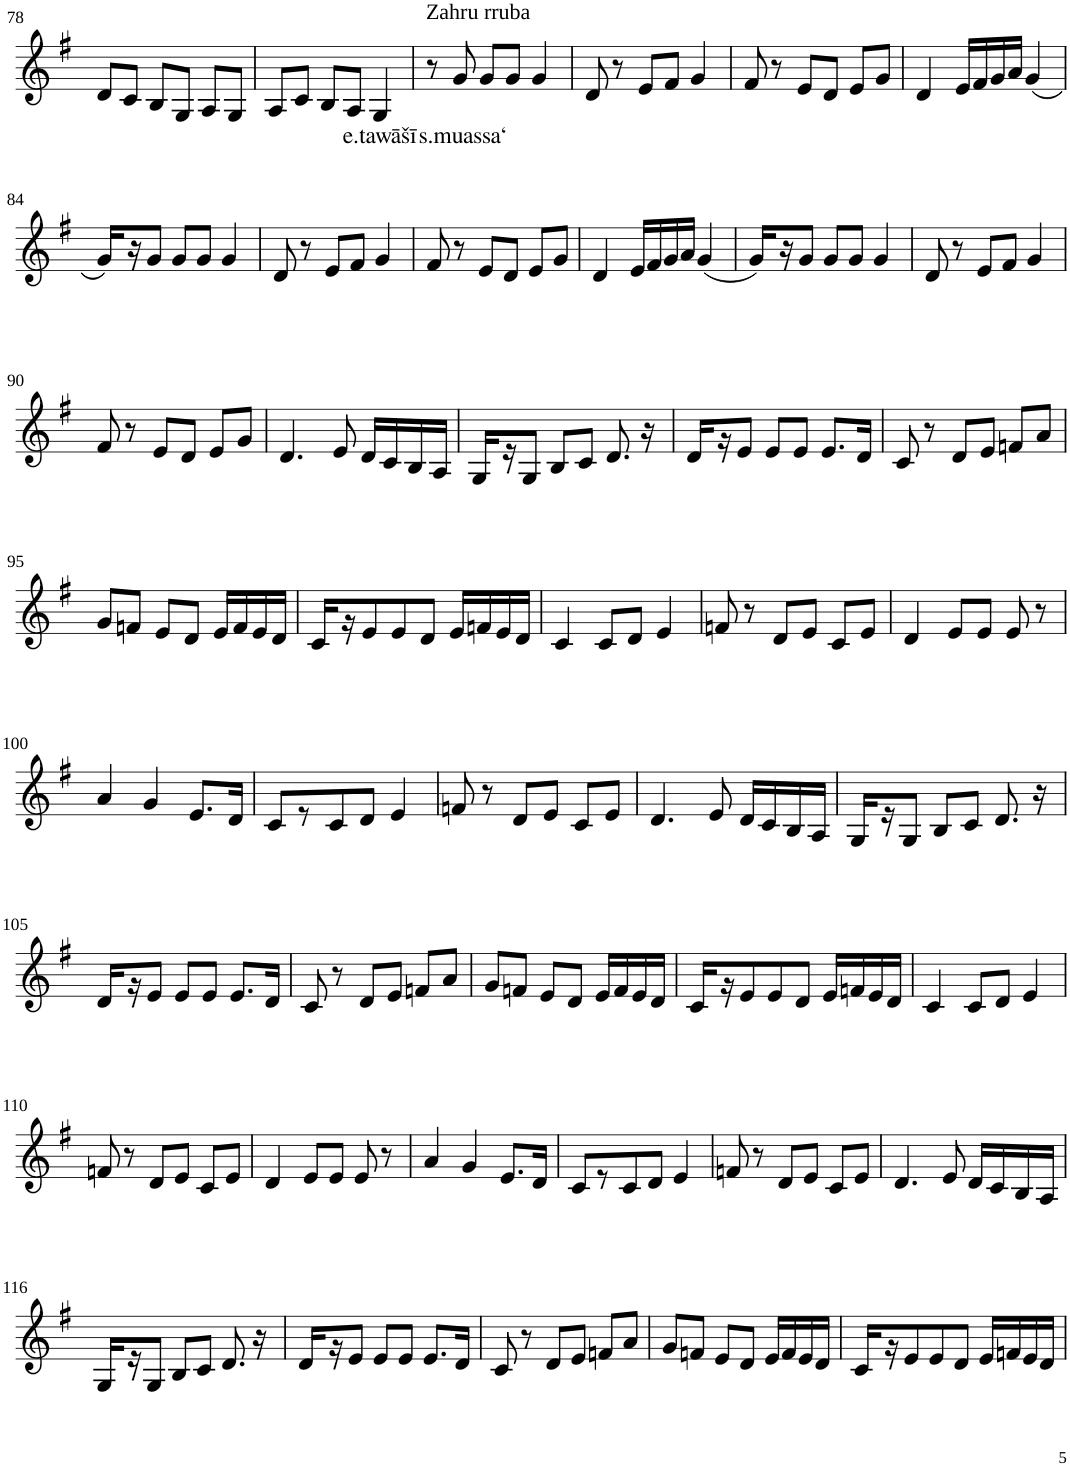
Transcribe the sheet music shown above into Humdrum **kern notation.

**kern	**text
*part1	*part1
*staff1	*staff1
*I"Violin	*
!!LO:PB:g=z
*clefG2	*
*k[f#]	*
*G:	*
*M3/4	*
=78	=78
8d/L	.
8c/J	.
8B/L	.
8G/J	.
8A/L	.
8G/J	.
=79	=79
8A/L	.
8c/J	.
8B/L	.
8A/J	.
!	!LO:LY:b
4G/	e.tawāšī
=80	=80
!LO:TX:a:t=Zahru rruba	!
8r	.
!	!LO:LY:b
8g/	s.muassa‘
8g/L	.
8g/J	.
4g/	.
=81	=81
8d/	.
8r	.
8e/L	.
8f#/J	.
4g/	.
=82	=82
8f#/	.
8r	.
8e/L	.
8d/J	.
8e/L	.
8g/J	.
=83	=83
4d/	.
16e/LL	.
16f#/	.
16g/	.
16a/JJ	.
(4g/	.
!!LO:LB:g=z
=84	=84
16g/LL)	.
16r	.
8g/J	.
8g/L	.
8g/J	.
4g/	.
=85	=85
8d/	.
8r	.
8e/L	.
8f#/J	.
4g/	.
=86	=86
8f#/	.
8r	.
8e/L	.
8d/J	.
8e/L	.
8g/J	.
=87	=87
4d/	.
16e/LL	.
16f#/	.
16g/	.
16a/JJ	.
(4g/	.
=88	=88
16g/LL)	.
16r	.
8g/J	.
8g/L	.
8g/J	.
4g/	.
=89	=89
8d/	.
8r	.
8e/L	.
8f#/J	.
4g/	.
!!LO:LB:g=z
=90	=90
8f#/	.
8r	.
8e/L	.
8d/J	.
8e/L	.
8g/J	.
=91	=91
4.d/	.
8e/	.
16d/LL	.
16c/	.
16B/	.
16A/JJ	.
=92	=92
16G/LL	.
16r	.
8G/J	.
8B/L	.
8c/J	.
8.d/	.
16r	.
=93	=93
16d/LL	.
16r	.
8e/J	.
8e/L	.
8e/J	.
8.e/L	.
16d/Jk	.
=94	=94
8c/	.
8r	.
8d/L	.
8e/J	.
8fn/L	.
8a/J	.
!!LO:LB:g=z
=95	=95
8g/L	.
8fn/J	.
8e/L	.
8d/J	.
16e/LL	.
16f/	.
16e/	.
16d/JJ	.
=96	=96
16c/LL	.
16r	.
8e/	.
8e/	.
8d/J	.
16e/LL	.
16fn/	.
16e/	.
16d/JJ	.
=97	=97
4c/	.
8c/L	.
8d/J	.
4e/	.
=98	=98
8fn/	.
8r	.
8d/L	.
8e/J	.
8c/L	.
8e/J	.
=99	=99
4d/	.
8e/L	.
8e/J	.
8e/	.
8r	.
!!LO:LB:g=z
=100	=100
4a/	.
4g/	.
8.e/L	.
16d/Jk	.
=101	=101
8c/L	.
8r	.
8c/	.
8d/J	.
4e/	.
=102	=102
8fn/	.
8r	.
8d/L	.
8e/J	.
8c/L	.
8e/J	.
=103	=103
4.d/	.
8e/	.
16d/LL	.
16c/	.
16B/	.
16A/JJ	.
=104	=104
16G/LL	.
16r	.
8G/J	.
8B/L	.
8c/J	.
8.d/	.
16r	.
!!LO:LB:g=z
=105	=105
16d/LL	.
16r	.
8e/J	.
8e/L	.
8e/J	.
8.e/L	.
16d/Jk	.
=106	=106
8c/	.
8r	.
8d/L	.
8e/J	.
8fn/L	.
8a/J	.
=107	=107
8g/L	.
8fn/J	.
8e/L	.
8d/J	.
16e/LL	.
16f/	.
16e/	.
16d/JJ	.
=108	=108
16c/LL	.
16r	.
8e/	.
8e/	.
8d/J	.
16e/LL	.
16fn/	.
16e/	.
16d/JJ	.
=109	=109
4c/	.
8c/L	.
8d/J	.
4e/	.
!!LO:LB:g=z
=110	=110
8fn/	.
8r	.
8d/L	.
8e/J	.
8c/L	.
8e/J	.
=111	=111
4d/	.
8e/L	.
8e/J	.
8e/	.
8r	.
=112	=112
4a/	.
4g/	.
8.e/L	.
16d/Jk	.
=113	=113
8c/L	.
8r	.
8c/	.
8d/J	.
4e/	.
=114	=114
8fn/	.
8r	.
8d/L	.
8e/J	.
8c/L	.
8e/J	.
=115	=115
4.d/	.
8e/	.
16d/LL	.
16c/	.
16B/	.
16A/JJ	.
!!LO:LB:g=z
=116	=116
16G/LL	.
16r	.
8G/J	.
8B/L	.
8c/J	.
8.d/	.
16r	.
=117	=117
16d/LL	.
16r	.
8e/J	.
8e/L	.
8e/J	.
8.e/L	.
16d/Jk	.
=118	=118
8c/	.
8r	.
8d/L	.
8e/J	.
8fn/L	.
8a/J	.
=119	=119
8g/L	.
8fn/J	.
8e/L	.
8d/J	.
16e/LL	.
16f/	.
16e/	.
16d/JJ	.
=120	=120
16c/LL	.
16r	.
8e/	.
8e/	.
8d/J	.
16e/LL	.
16fn/	.
16e/	.
16d/JJ	.
=	=
*-	*-
